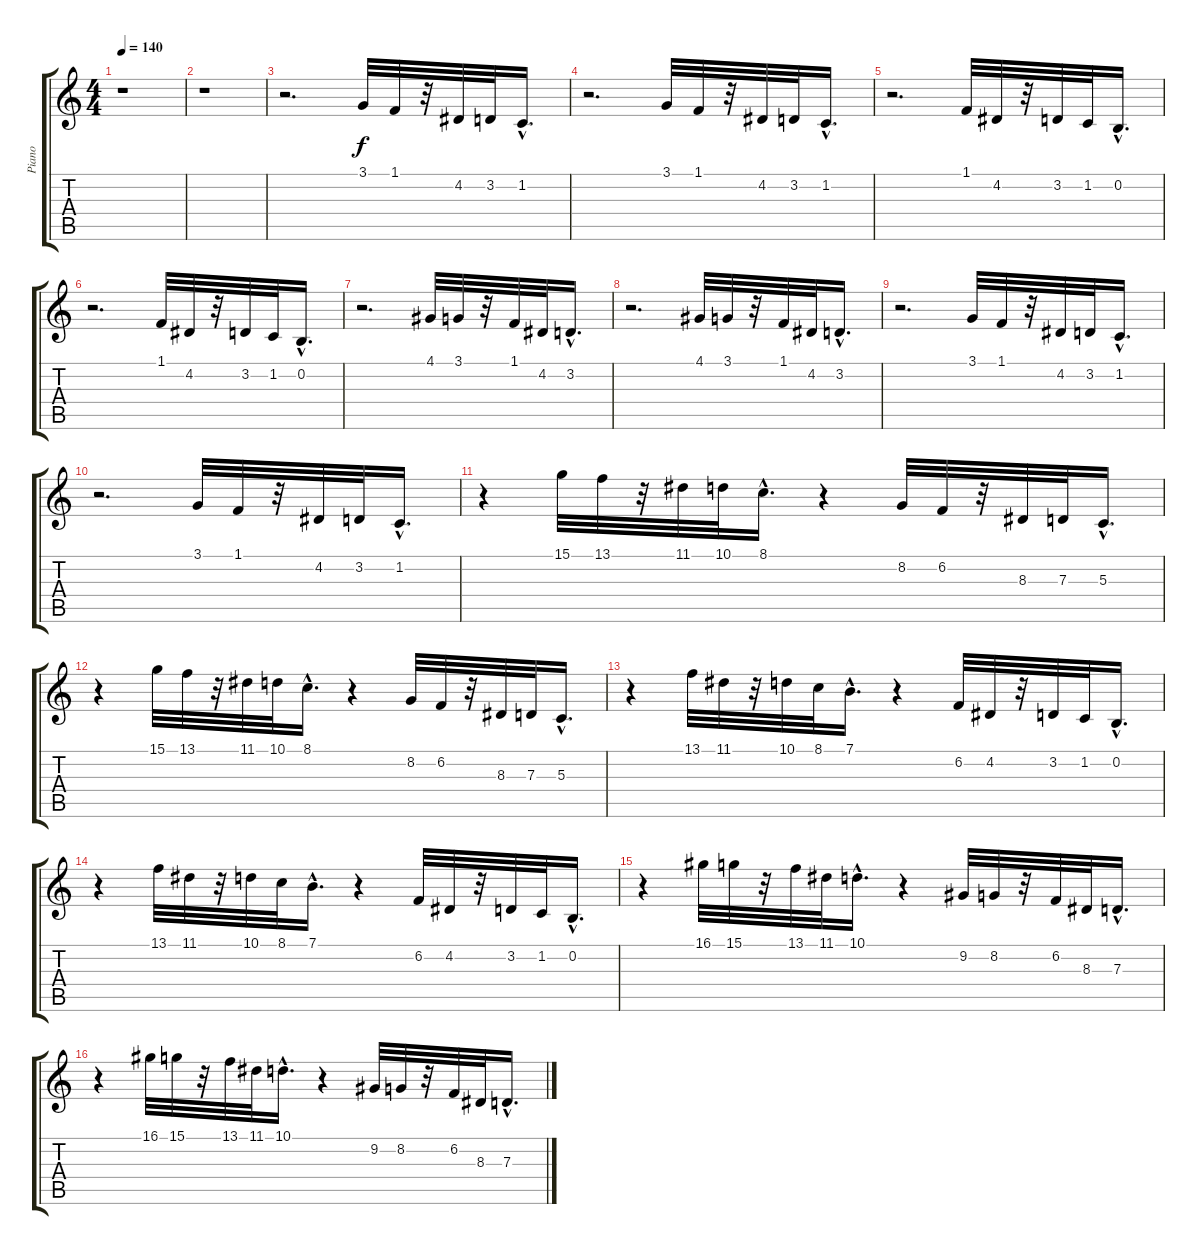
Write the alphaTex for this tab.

\track ("Piano" "Piano") {instrument acousticgrandpiano}
\staff {score tabs}
\tuning (E4 B3 G3 D3 A2 E2) {hide}
\ts (4 4)
\tempo 140
\clef g2
\ks c
r.1{dy f} |
r.1 |
r.2{d} 3.1.32 1.1.32 r.32 4.2.32 3.2.32 1.2{hac}.16{d} |
r.2{d} 3.1.32 1.1.32 r.32 4.2.32 3.2.32 1.2{hac}.16{d} |
r.2{d} 1.1.32 4.2.32 r.32 3.2.32 1.2.32 0.2{hac}.16{d} |
r.2{d} 1.1.32 4.2.32 r.32 3.2.32 1.2.32 0.2{hac}.16{d} |
r.2{d} 4.1.32 3.1.32 r.32 1.1.32 4.2.32 3.2{hac}.16{d} |
r.2{d} 4.1.32 3.1.32 r.32 1.1.32 4.2.32 3.2{hac}.16{d} |
r.2{d} 3.1.32 1.1.32 r.32 4.2.32 3.2.32 1.2{hac}.16{d} |
r.2{d} 3.1.32 1.1.32 r.32 4.2.32 3.2.32 1.2{hac}.16{d} |
r.4 15.1.32 13.1.32 r.32 11.1.32 10.1.32 8.1{hac}.16{d} r.4 8.2.32 6.2.32 r.32 8.3.32 7.3.32 5.3{hac}.16{d} |
r.4 15.1.32 13.1.32 r.32 11.1.32 10.1.32 8.1{hac}.16{d} r.4 8.2.32 6.2.32 r.32 8.3.32 7.3.32 5.3{hac}.16{d} |
r.4 13.1.32 11.1.32 r.32 10.1.32 8.1.32 7.1{hac}.16{d} r.4 6.2.32 4.2.32 r.32 3.2.32 1.2.32 0.2{hac}.16{d} |
r.4 13.1.32 11.1.32 r.32 10.1.32 8.1.32 7.1{hac}.16{d} r.4 6.2.32 4.2.32 r.32 3.2.32 1.2.32 0.2{hac}.16{d} |
r.4 16.1.32 15.1.32 r.32 13.1.32 11.1.32 10.1{hac}.16{d} r.4 9.2.32 8.2.32 r.32 6.2.32 8.3.32 7.3{hac}.16{d} |
r.4 16.1.32 15.1.32 r.32 13.1.32 11.1.32 10.1{hac}.16{d} r.4 9.2.32 8.2.32 r.32 6.2.32 8.3.32 7.3{hac}.16{d}
